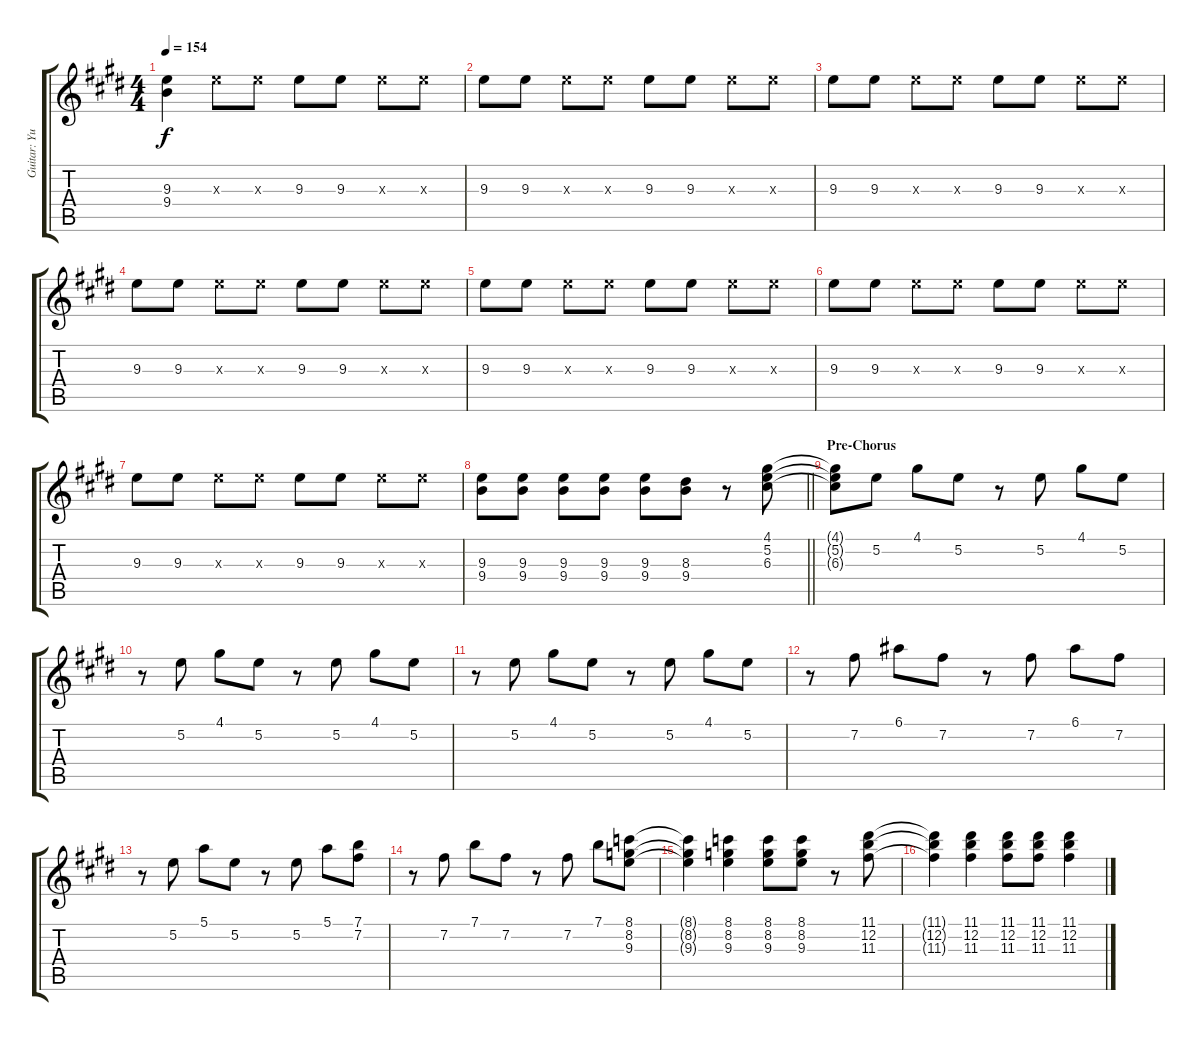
\track ("Guitar: Yui Hirasawa" "Guitar: Yu") {instrument distortionguitar}
\staff {score tabs}
\tuning (E4 B3 G3 D3 A2 E2) {hide}
\ts (4 4)
\tempo 154
\clef g2
\ks e
(9.3{t} 9.4{t}).4{dy f} 9.3{x}.8 9.3{x}.8 9.3.8 9.3.8 9.3{x}.8 9.3{x}.8 |
9.3.8 9.3.8 9.3{x}.8 9.3{x}.8 9.3.8 9.3.8 9.3{x}.8 9.3{x}.8 |
9.3.8 9.3.8 9.3{x}.8 9.3{x}.8 9.3.8 9.3.8 9.3{x}.8 9.3{x}.8 |
9.3.8 9.3.8 9.3{x}.8 9.3{x}.8 9.3.8 9.3.8 9.3{x}.8 9.3{x}.8 |
9.3.8 9.3.8 9.3{x}.8 9.3{x}.8 9.3.8 9.3.8 9.3{x}.8 9.3{x}.8 |
9.3.8 9.3.8 9.3{x}.8 9.3{x}.8 9.3.8 9.3.8 9.3{x}.8 9.3{x}.8 |
9.3.8 9.3.8 9.3{x}.8 9.3{x}.8 9.3.8 9.3.8 9.3{x}.8 9.3{x}.8 |
\barLineRight lightlight
(9.3 9.4).8 (9.3 9.4).8 (9.3 9.4).8 (9.3 9.4).8 (9.3 9.4).8 (8.3 9.4).8 r.8 (4.1 5.2 6.3).8 |
\section ("" "Pre-Chorus")
(4.1{t} 5.2{t} 6.3{t}).8 5.2.8 4.1.8 5.2.8 r.8 5.2.8 4.1.8 5.2.8 |
r.8 5.2.8 4.1.8 5.2.8 r.8 5.2.8 4.1.8 5.2.8 |
r.8 5.2.8 4.1.8 5.2.8 r.8 5.2.8 4.1.8 5.2.8 |
r.8 7.2.8 6.1.8 7.2.8 r.8 7.2.8 6.1.8 7.2.8 |
r.8 5.2.8 5.1.8 5.2.8 r.8 5.2.8 5.1.8 (7.1 7.2).8 |
r.8 7.2.8 7.1.8 7.2.8 r.8 7.2.8 7.1.8 (8.1 8.2 9.3).8 |
(8.1{t} 8.2{t} 9.3{t}).4 (8.1 8.2 9.3).4 (8.1 8.2 9.3).8 (8.1 8.2 9.3).8 r.8 (11.1 12.2 11.3).8 |
(11.1{t} 12.2{t} 11.3{t}).4 (11.1 12.2 11.3).4 (11.1 12.2 11.3).8 (11.1 12.2 11.3).8 (11.1 12.2 11.3).4
